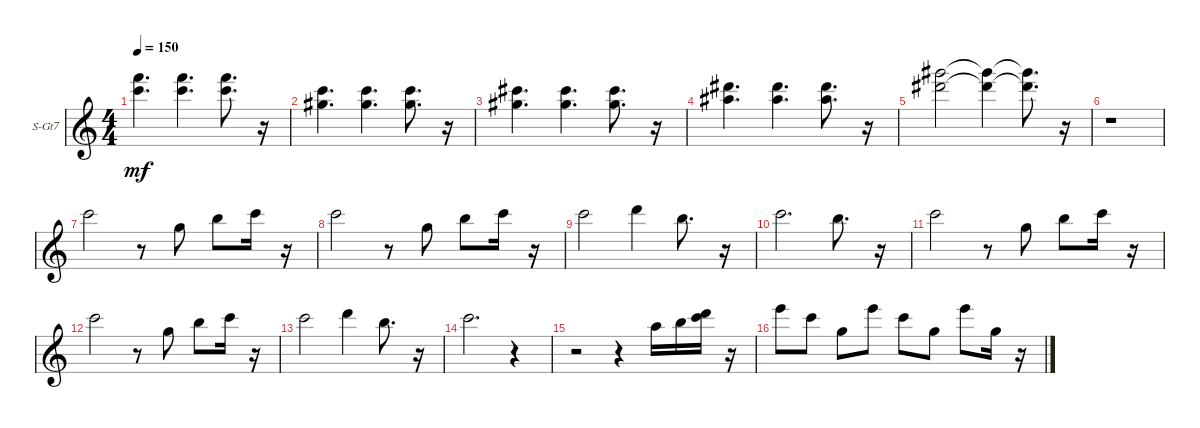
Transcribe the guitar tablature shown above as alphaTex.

\bracketExtendMode groupsimilarinstruments
\firstSystemTrackNameOrientation horizontal
\otherSystemsTrackNameOrientation horizontal
\track ("Xylophone" "S-Gt7") {instrument violin}
\staff {score}
\tuning (E4 B3 G3 D3 A2 E2 B1)
\displaytranspose 12
\ts (4 4)
\tempo 150
\clef g2
\ks c
(8.1 18.2).4{d dy mf} (8.1 18.2).4{d} (13.1 13.2).8{d} r.16 |
(8.1 9.2).4{d} (8.1 9.2).4{d} (4.1 13.2).8{d} r.16 |
(4.1 14.2).4{d} (4.1 14.2).4{d} (4.1 14.2).8{d} r.16 |
(11.1 11.2).4{d} (6.1 16.2).4{d} (6.1 16.2).8{d} r.16 |
(11.1 21.2).2 (11.1{t} 21.2{t}).4 (11.1{t} 21.2{t}).8{d} r.16 |
r.1 |
8.1.2 r.8 3.1.8 7.1.8 8.1.16 r.16 |
8.1.2 r.8 3.1.8 7.1.8 8.1.16 r.16 |
8.1.2 10.1.4 7.1.8{d} r.16 |
8.1.2{d} 7.1.8{d} r.16 |
8.1.2 r.8 3.1.8 7.1.8 8.1.16 r.16 |
8.1.2 r.8 3.1.8 7.1.8 8.1.16 r.16 |
8.1.2 10.1.4 7.1.8{d} r.16 |
8.1.2{d} r.4 |
r.2 r.4 5.1.16 7.1.16 (8.1 15.2).16 r.16 |
12.1.8 8.1.8 3.1.8 12.1.8 8.1.8 3.1.8 12.1.8 3.1.16 r.16
